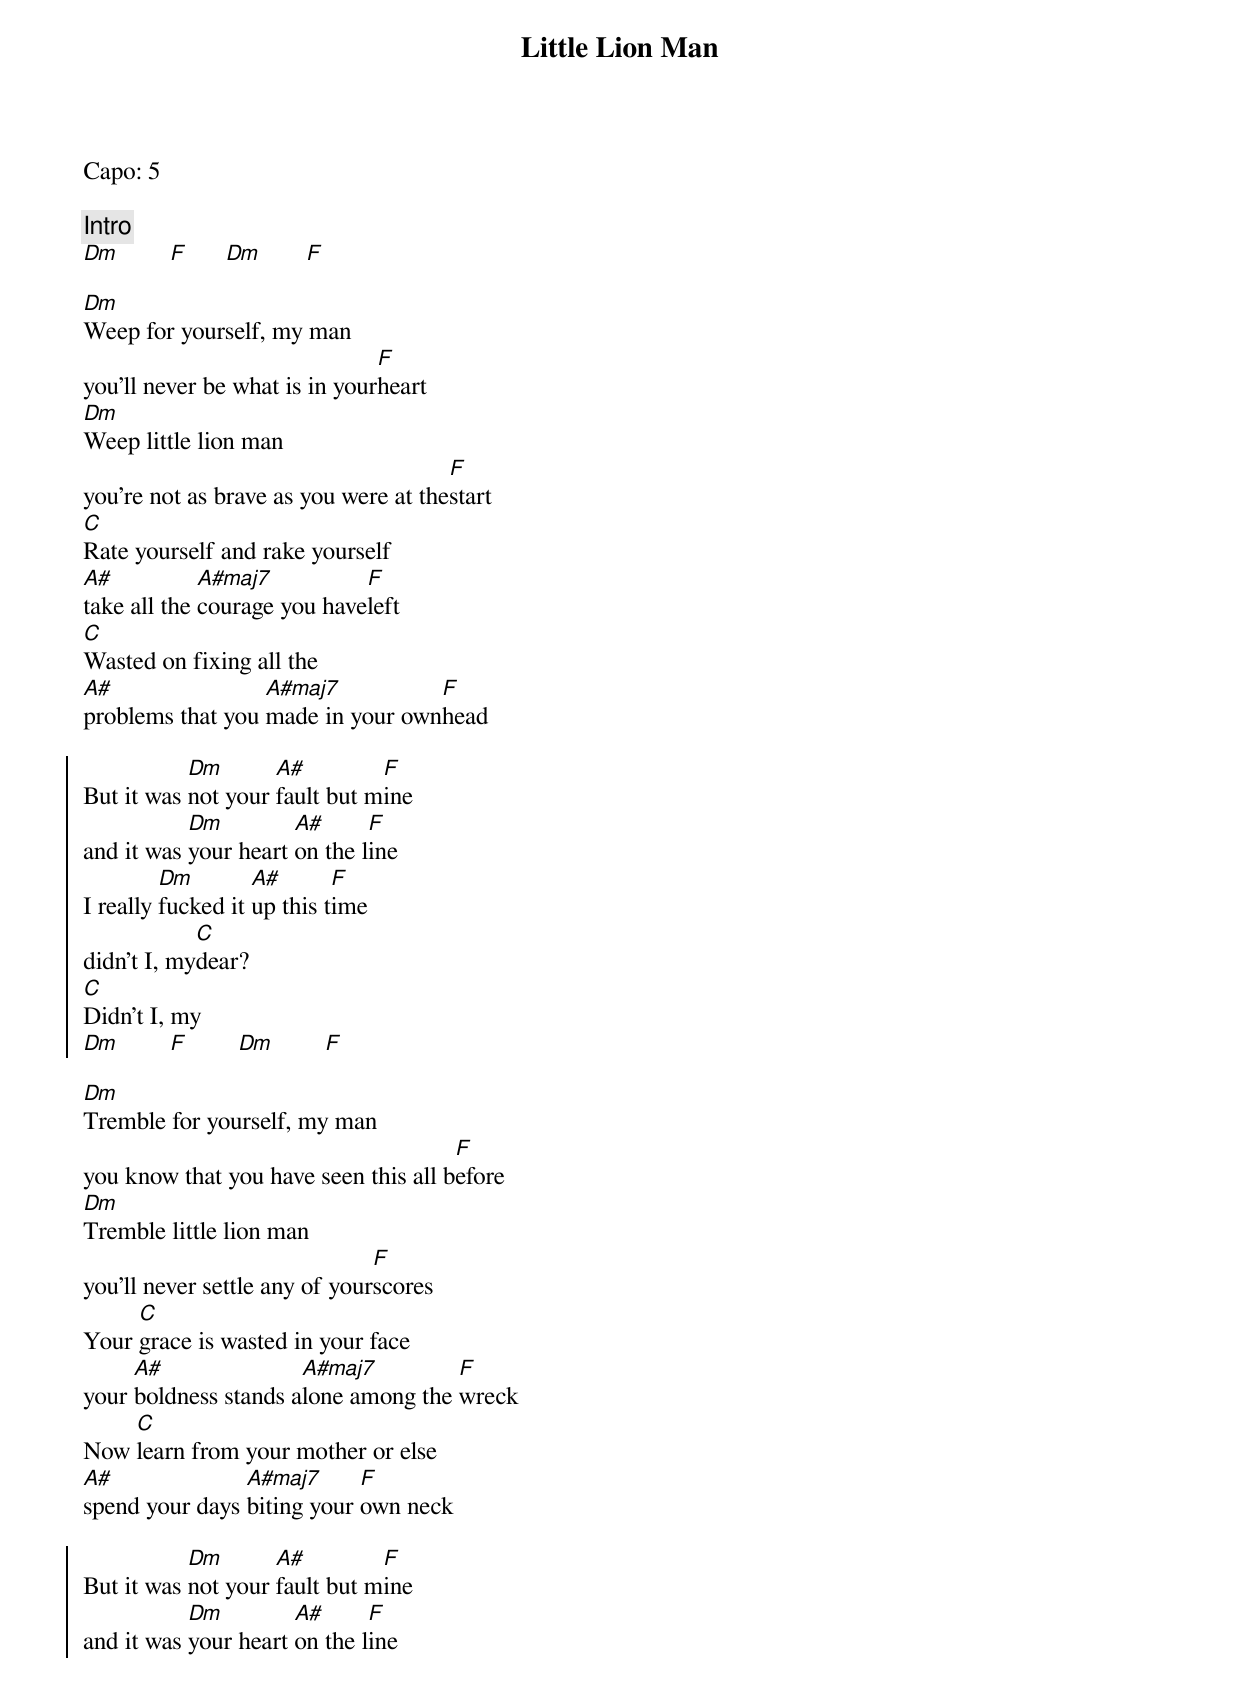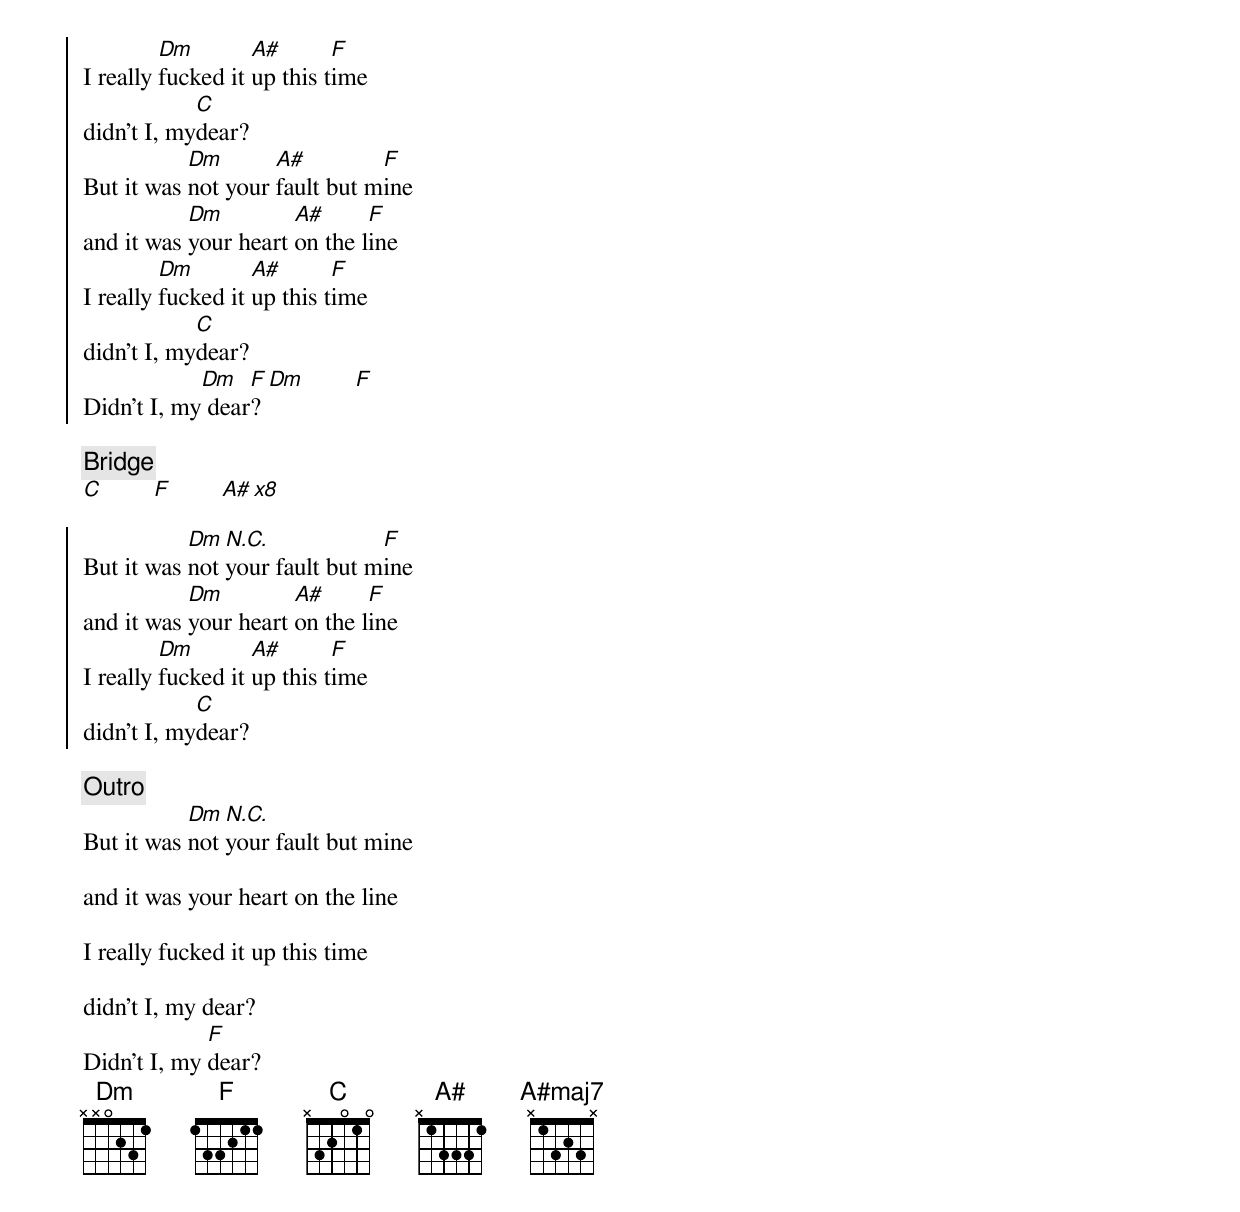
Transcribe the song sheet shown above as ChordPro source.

{title: Little Lion Man}
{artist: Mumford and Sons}
Capo: 5

{comment: Intro}
[Dm]        [F]      [Dm]       [F]

{start_of_verse}
[Dm]Weep for yourself, my man
you'll never be what is in your[F]heart
[Dm]Weep little lion man
you're not as brave as you were at the[F]start
[C]Rate yourself and rake yourself
[A#]take all the [A#maj7]courage you have[F]left
[C]Wasted on fixing all the
[A#]problems that you [A#maj7]made in your own[F]head
{end_of_verse}

{start_of_chorus}
But it was [Dm]not your [A#]fault but m[F]ine
and it was [Dm]your heart [A#]on the l[F]ine
I really [Dm]fucked it [A#]up this t[F]ime
didn't I, my[C]dear?
[C]Didn't I, my
[Dm]        [F]        [Dm]        [F]
{end_of_chorus}

{start_of_verse}
[Dm]Tremble for yourself, my man
you know that you have seen this all b[F]efore
[Dm]Tremble little lion man
you'll never settle any of your[F]scores
Your [C]grace is wasted in your face
your [A#]boldness stands a[A#maj7]lone among the [F]wreck
Now [C]learn from your mother or else
[A#]spend your days [A#maj7]biting your [F]own neck
{end_of_verse}

{start_of_chorus}
But it was [Dm]not your [A#]fault but m[F]ine
and it was [Dm]your heart [A#]on the l[F]ine
I really [Dm]fucked it [A#]up this t[F]ime
didn't I, my[C]dear?
But it was [Dm]not your [A#]fault but m[F]ine
and it was [Dm]your heart [A#]on the l[F]ine
I really [Dm]fucked it [A#]up this t[F]ime
didn't I, my[C]dear?
Didn't I, my[Dm] dear[F]?[Dm]        [F]
{end_of_chorus}

{comment: Bridge}
[C]        [F]        [A#][x8]

{start_of_chorus}
But it was [Dm]not [N.C.]your fault but m[F]ine
and it was [Dm]your heart [A#]on the l[F]ine
I really [Dm]fucked it [A#]up this t[F]ime
didn't I, my[C]dear?
{end_of_chorus}

{comment: Outro}
But it was [Dm]not [N.C.]your fault but mine

and it was your heart on the line

I really fucked it up this time

didn't I, my dear?
Didn't I, my [F]dear?
